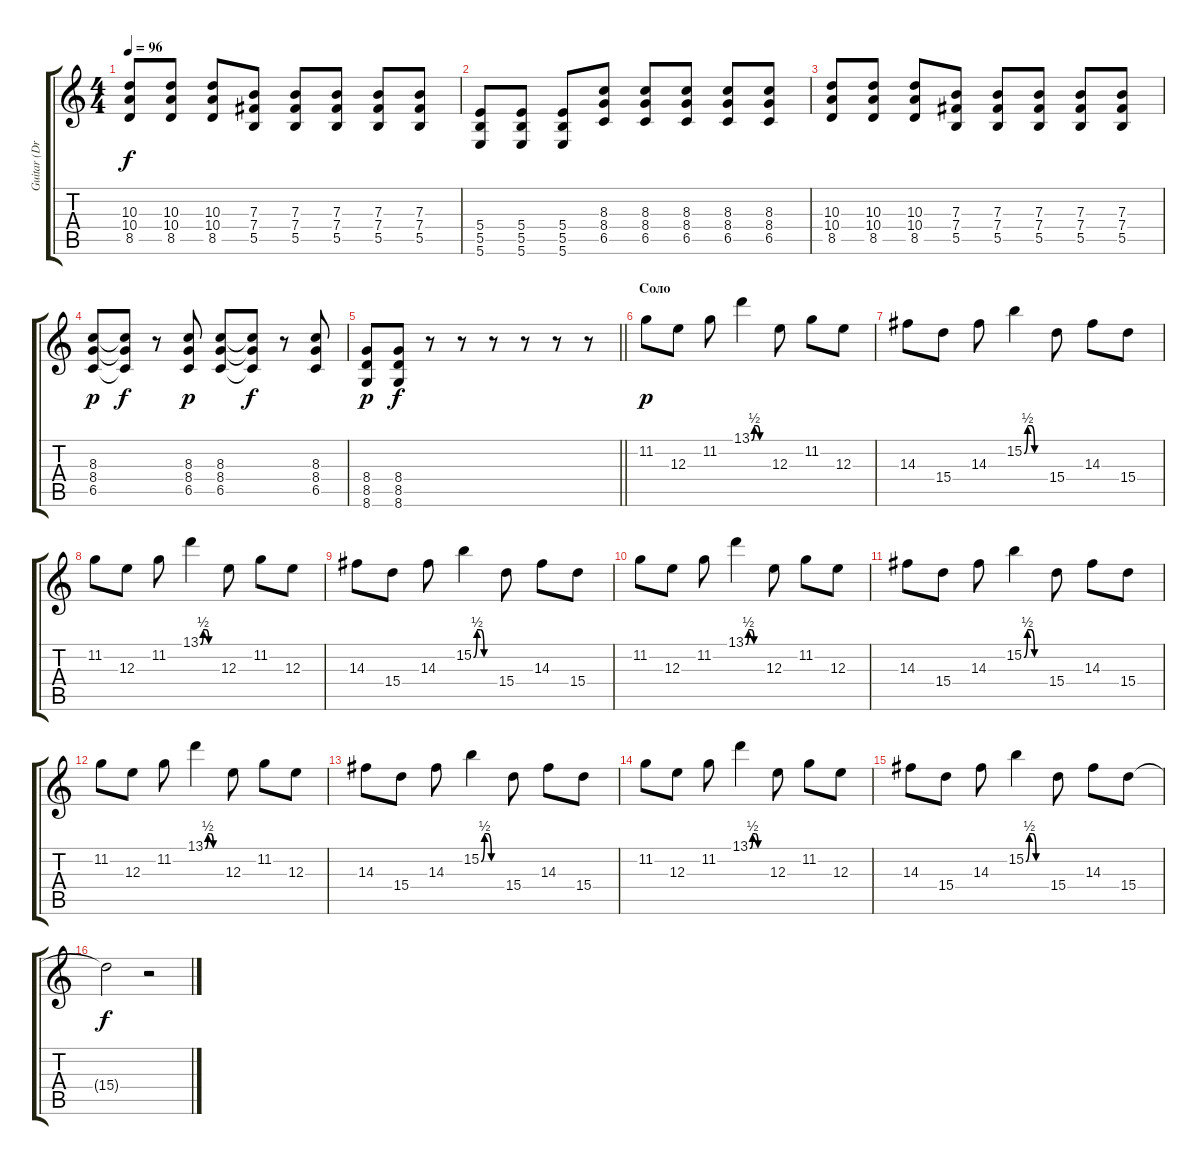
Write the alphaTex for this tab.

\track ("Guitar (Dropped B) так играет Nick" "Guitar (Dr") {mute instrument electricguitarclean}
\staff {score tabs}
\tuning (Db4 Ab3 E3 B2 Gb2 B1) {hide}
\ts (4 4)
\tempo 96
\clef g2
\ks c
(10.3 10.4 8.5).8{dy f} (10.3 10.4 8.5).8 (10.3 10.4 8.5).8 (7.3 7.4 5.5).8 (7.3 7.4 5.5).8 (7.3 7.4 5.5).8 (7.3 7.4 5.5).8 (7.3 7.4 5.5).8 |
(5.4 5.5 5.6).8 (5.4 5.5 5.6).8 (5.4 5.5 5.6).8 (8.3 8.4 6.5).8 (8.3 8.4 6.5).8 (8.3 8.4 6.5).8 (8.3 8.4 6.5).8 (8.3 8.4 6.5).8 |
(10.3 10.4 8.5).8 (10.3 10.4 8.5).8 (10.3 10.4 8.5).8 (7.3 7.4 5.5).8 (7.3 7.4 5.5).8 (7.3 7.4 5.5).8 (7.3 7.4 5.5).8 (7.3 7.4 5.5).8 |
(8.3 8.4 6.5).8{dy p} (8.3{t} 8.4{t} 6.5{t}).8{dy f} r.8 (8.3 8.4 6.5).8{dy p} (8.3 8.4 6.5).8 (8.3{t} 8.4{t} 6.5{t}).8{dy f} r.8 (8.3 8.4 6.5).8 |
\barLineRight lightlight
(8.4 8.5 8.6).8{dy p} (8.4 8.5 8.6).8{dy f} r.8 r.8 r.8 r.8 r.8 r.8 |
\section ("" "Соло")
11.2.8{dy p volume 16 instrument overdrivenguitar} 12.3.8 11.2.8 13.1{be (custom 0 0 10 2 20 2 30 0 60 0)}.4 12.3.8 11.2.8 12.3.8 |
14.3.8 15.4.8 14.3.8 15.2{be (custom 0 0 10 2 20 2 30 0 60 0)}.4 15.4.8 14.3.8 15.4.8 |
11.2.8 12.3.8 11.2.8 13.1{be (custom 0 0 10 2 20 2 30 0 60 0)}.4 12.3.8 11.2.8 12.3.8 |
14.3.8 15.4.8 14.3.8 15.2{be (custom 0 0 10 2 20 2 30 0 60 0)}.4 15.4.8 14.3.8 15.4.8 |
11.2.8 12.3.8 11.2.8 13.1{be (custom 0 0 10 2 20 2 30 0 60 0)}.4 12.3.8 11.2.8 12.3.8 |
14.3.8 15.4.8 14.3.8 15.2{be (custom 0 0 10 2 20 2 30 0 60 0)}.4 15.4.8 14.3.8 15.4.8 |
11.2.8 12.3.8 11.2.8 13.1{be (custom 0 0 10 2 20 2 30 0 60 0)}.4 12.3.8 11.2.8 12.3.8 |
14.3.8 15.4.8 14.3.8 15.2{be (custom 0 0 10 2 20 2 30 0 60 0)}.4 15.4.8 14.3.8 15.4.8 |
11.2.8 12.3.8 11.2.8 13.1{be (custom 0 0 10 2 20 2 30 0 60 0)}.4 12.3.8 11.2.8 12.3.8 |
14.3.8 15.4.8 14.3.8 15.2{be (custom 0 0 10 2 20 2 30 0 60 0)}.4 15.4.8 14.3.8 15.4.8 |
15.4{t}.2{dy f} r.2
